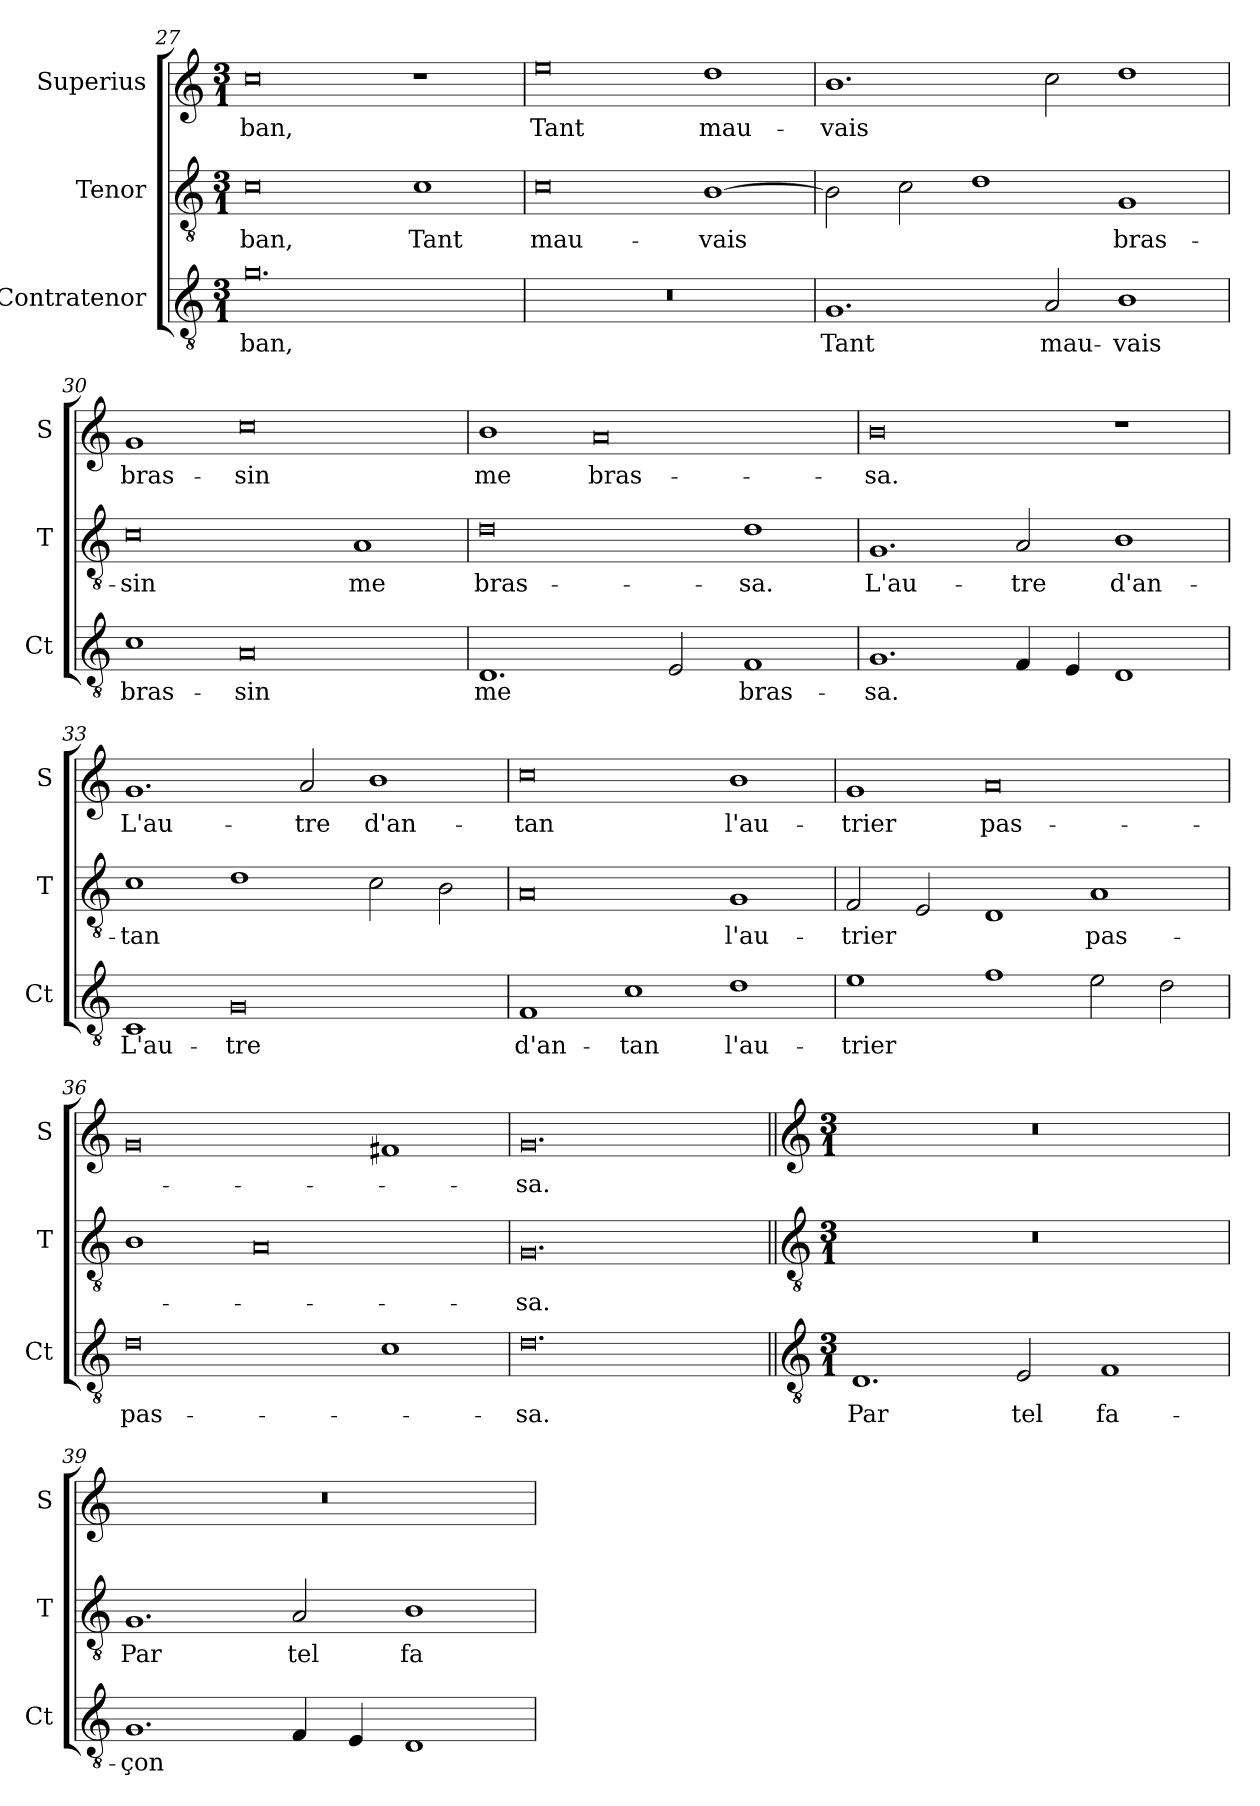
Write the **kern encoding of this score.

**kern	**text	**kern	**text	**kern	**text
*part3	*part3	*part2	*part2	*part1	*part1
*staff3	*staff3	*staff2	*staff2	*staff1	*staff1
*I"Contratenor	*	*I"Tenor	*	*I"Superius	*
*I'Ct	*	*I'T	*	*I'S	*
*clefGv2	*	*clefGv2	*	*clefG2	*
*k[]	*	*k[]	*	*k[]	*
*M3/1	*	*M3/1	*	*M3/1	*
=27	=27	=27	=27	=27	=27
0.g	ban,	0c	ban,	0cc	ban,
.	.	1c	Tant	1r	.
=28	=28	=28	=28	=28	=28
0.r	.	0c	mau-	0ee	Tant
.	.	[1B	-vais	1dd	mau-
=29	=29	=29	=29	=29	=29
1.G	Tant	2B]	.	1.b	-vais
.	.	2c	.	.	.
.	.	1d	.	.	.
2A	mau-	.	.	2cc	.
1B	-vais	1G	bras-	1dd	.
=30	=30	=30	=30	=30	=30
1c	bras-	0c	-sin	1g	bras-
0A	-sin	.	.	0cc	-sin
.	.	1A	me	.	.
=31	=31	=31	=31	=31	=31
1.D	me	0d	bras-	1b	me
.	.	.	.	0a	bras-
2E	.	.	.	.	.
1F	bras-	1d	-sa.	.	.
=32	=32	=32	=32	=32	=32
1.G	-sa.	1.G	L'au-	0b	-sa.
4F	.	2A	-tre	.	.
4E	.	.	.	.	.
1D	.	1B	d'an-	1r	.
=33	=33	=33	=33	=33	=33
1C	L'au-	1c	-tan	1.g	L'au-
0G	-tre	1d	.	.	.
.	.	.	.	2a	-tre
.	.	2c	.	1b	d'an-
.	.	2B	.	.	.
=34	=34	=34	=34	=34	=34
1F	d'an-	0A	.	0cc	-tan
1c	-tan	.	.	.	.
1d	l'au-	1G	l'au-	1b	l'au-
=35	=35	=35	=35	=35	=35
1e	-trier	2F	-trier	1g	-trier
.	.	2E	.	.	.
1f	.	1D	.	0a	pas-
2e	.	1A	pas-	.	.
2d	.	.	.	.	.
=36	=36	=36	=36	=36	=36
0d	pas-	1B	.	0g	.
.	.	0A	.	.	.
1c	.	.	.	1f#X	.
=37	=37	=37	=37	=37	=37
0.d	-sa.	0.G	-sa.	0.g	-sa.
!!LO:LB:g=z
=||	=||	=||	=||	=||	=||
*clefGv2	*	*clefGv2	*	*clefG2	*
*k[]	*	*k[]	*	*k[]	*
*M3/1	*	*M3/1	*	*M3/1	*
1.D	Par	0.r	.	0.r	.
2E	tel	.	.	.	.
1F	fa-	.	.	.	.
=39	=39	=39	=39	=39	=39
1.G	-çon	1.G	Par	0.r	.
4F	.	2A	tel	.	.
4E	.	.	.	.	.
1D	.	1B	fa-	.	.
=	=	=	=	=	=
*-	*-	*-	*-	*-	*-
